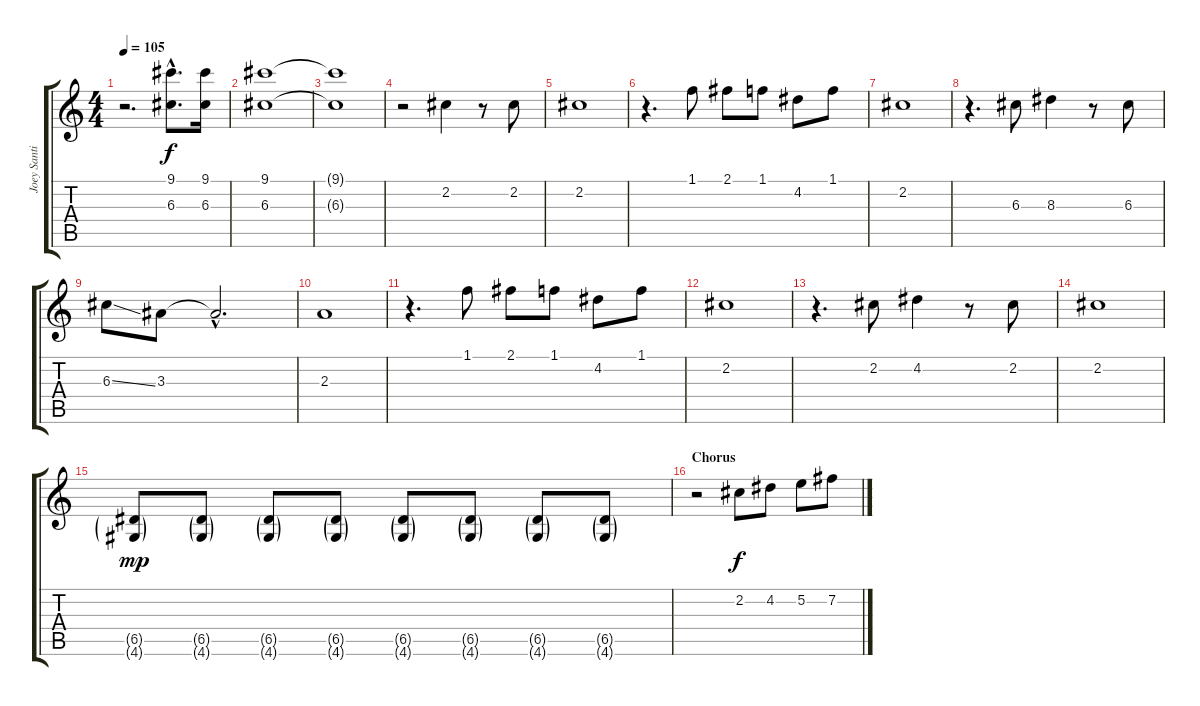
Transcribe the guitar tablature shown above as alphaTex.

\track ("Joey Santiago" "Joey Santi") {instrument electricguitarjazz}
\staff {score tabs}
\tuning (E4 B3 G3 D3 A2 E2) {hide}
\ts (4 4)
\tempo 105
\clef g2
\ks c
r.2{d dy f instrument electricguitarjazz} (9.1{hac} 6.3{hac}).8{d} (9.1 6.3).16 |
(9.1 6.3).1 |
(9.1{t} 6.3{t}).1 |
r.2 2.2.4 r.8 2.2.8 |
2.2.1 |
r.4{d} 1.1.8 2.1.8 1.1.8 4.2.8 1.1.8 |
2.2.1 |
r.4{d} 6.3.8 8.3.4 r.8 6.3.8 |
6.3{ss}.8 3.3.8 3.3{hac t}.2{d} |
2.3.1 |
r.4{d} 1.1.8 2.1.8 1.1.8 4.2.8 1.1.8 |
2.2.1 |
r.4{d} 2.2.8 4.2.4 r.8 2.2.8 |
2.2.1 |
(6.5{g} 4.6{g}).8{dy mp} (6.5{g} 4.6{g}).8 (6.5{g} 4.6{g}).8 (6.5{g} 4.6{g}).8 (6.5{g} 4.6{g}).8 (6.5{g} 4.6{g}).8 (6.5{g} 4.6{g}).8 (6.5{g} 4.6{g}).8 |
\section ("" "Chorus")
r.2 2.2.8{dy f} 4.2.8 5.2.8 7.2.8
